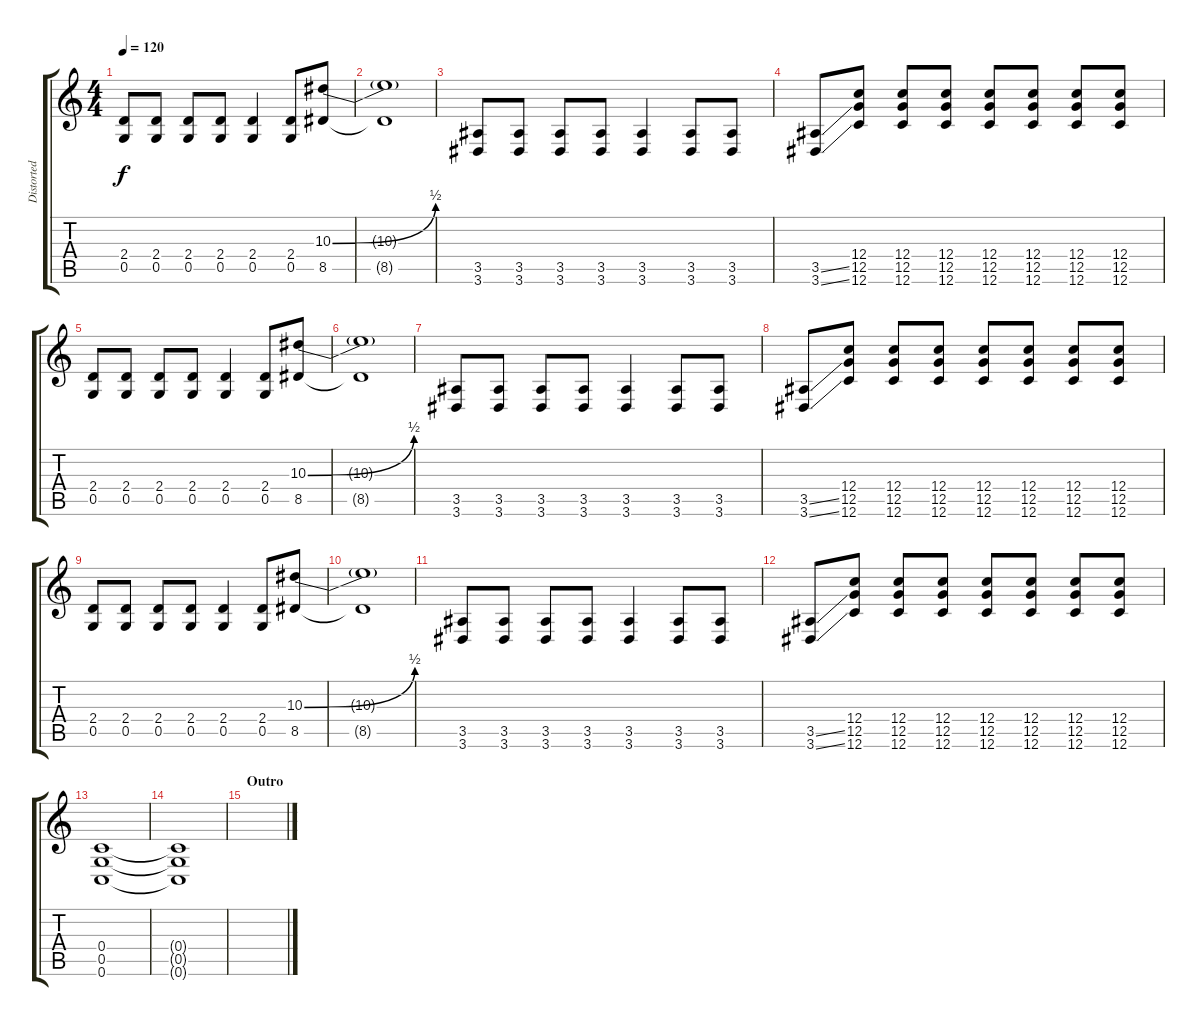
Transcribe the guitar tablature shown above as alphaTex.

\track ("Distorted Guitar" "Distorted ") {instrument distortionguitar}
\staff {score tabs}
\tuning (D4 A3 F3 C3 G2 C2) {hide}
\ts (4 4)
\tempo 120
\clef g2
\ks c
(2.4 0.5).8{dy f volume 13 instrument distortionguitar} (2.4 0.5).8 (2.4 0.5).8 (2.4 0.5).8 (2.4 0.5).4 (2.4 0.5).8 (10.3{be (bend 0 0 60 2)} 8.5).8 |
(10.3{t} 8.5{t}).1 |
(3.5 3.6).8 (3.5 3.6).8 (3.5 3.6).8 (3.5 3.6).8 (3.5 3.6).4 (3.5 3.6).8 (3.5 3.6).8 |
(3.5{ss} 3.6{ss}).8 (12.4 12.5 12.6).8 (12.4 12.5 12.6).8 (12.4 12.5 12.6).8 (12.4 12.5 12.6).8 (12.4 12.5 12.6).8 (12.4 12.5 12.6).8 (12.4 12.5 12.6).8 |
(2.4 0.5).8{volume 13 instrument distortionguitar} (2.4 0.5).8 (2.4 0.5).8 (2.4 0.5).8 (2.4 0.5).4 (2.4 0.5).8 (10.3{be (bend 0 0 60 2)} 8.5).8 |
(10.3{t} 8.5{t}).1 |
(3.5 3.6).8 (3.5 3.6).8 (3.5 3.6).8 (3.5 3.6).8 (3.5 3.6).4 (3.5 3.6).8 (3.5 3.6).8 |
(3.5{ss} 3.6{ss}).8 (12.4 12.5 12.6).8 (12.4 12.5 12.6).8 (12.4 12.5 12.6).8 (12.4 12.5 12.6).8 (12.4 12.5 12.6).8 (12.4 12.5 12.6).8 (12.4 12.5 12.6).8 |
(2.4 0.5).8{volume 13 instrument distortionguitar} (2.4 0.5).8 (2.4 0.5).8 (2.4 0.5).8 (2.4 0.5).4 (2.4 0.5).8 (10.3{be (bend 0 0 60 2)} 8.5).8 |
(10.3{t} 8.5{t}).1 |
(3.5 3.6).8 (3.5 3.6).8 (3.5 3.6).8 (3.5 3.6).8 (3.5 3.6).4 (3.5 3.6).8 (3.5 3.6).8 |
(3.5{ss} 3.6{ss}).8 (12.4 12.5 12.6).8 (12.4 12.5 12.6).8 (12.4 12.5 12.6).8 (12.4 12.5 12.6).8 (12.4 12.5 12.6).8 (12.4 12.5 12.6).8 (12.4 12.5 12.6).8 |
(0.4 0.5 0.6).1 |
(0.4{t} 0.5{t} 0.6{t}).1 |
\section ("" "Outro")
